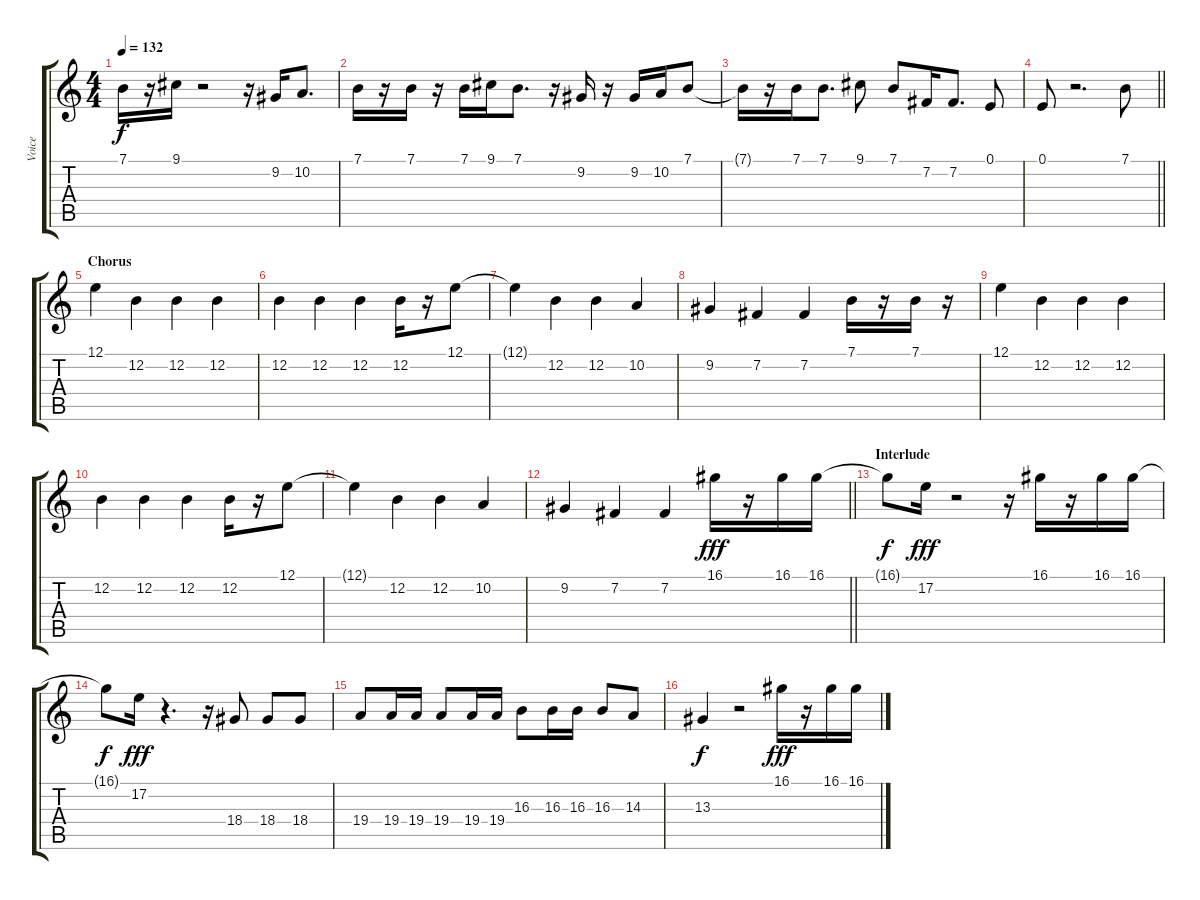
\track ("Voice" "Voice") {instrument baritonesax}
\staff {score tabs}
\tuning (E4 B3 G3 D3 A2 E2) {hide}
\ts (4 4)
\tempo 132
\clef g2
\ks c
7.1.16{dy f} r.16 9.1.16 r.2 r.16 9.2.16 10.2.8{d} |
7.1.16 r.16 7.1.16 r.16 7.1.16 9.1.16 7.1.8{d} r.16 9.2.16 r.16 9.2.16 10.2.16 7.1.8 |
7.1{t}.16 r.16 7.1.16 7.1.8{d} 9.1.8 7.1.8 7.2.16 7.2.8{d} 0.1.8 |
\barLineRight lightlight
0.1.8 r.2{d} 7.1.8 |
\section ("" "Chorus")
12.1.4 12.2.4 12.2.4 12.2.4 |
12.2.4 12.2.4 12.2.4 12.2.16 r.16 12.1.8 |
12.1{t}.4 12.2.4 12.2.4 10.2.4 |
9.2.4 7.2.4 7.2.4 7.1.16 r.16 7.1.16 r.16 |
12.1.4 12.2.4 12.2.4 12.2.4 |
12.2.4 12.2.4 12.2.4 12.2.16 r.16 12.1.8 |
12.1{t}.4 12.2.4 12.2.4 10.2.4 |
\barLineRight lightlight
9.2.4 7.2.4 7.2.4 16.1.16{dy fff} r.16 16.1.16 16.1.16 |
\section ("" "Interlude")
16.1{t}.8{dy f} 17.2.16{dy fff} r.2 r.16 16.1.16 r.16 16.1.16 16.1.16 |
16.1{t}.8{dy f} 17.2.16{dy fff} r.4{d} r.16 18.4.8 18.4.8 18.4.8 |
19.4.8 19.4.16 19.4.16 19.4.8 19.4.16 19.4.16 16.3.8 16.3.16 16.3.16 16.3.8 14.3.8 |
13.3.4{dy f} r.2 16.1.16{dy fff} r.16 16.1.16 16.1.16
